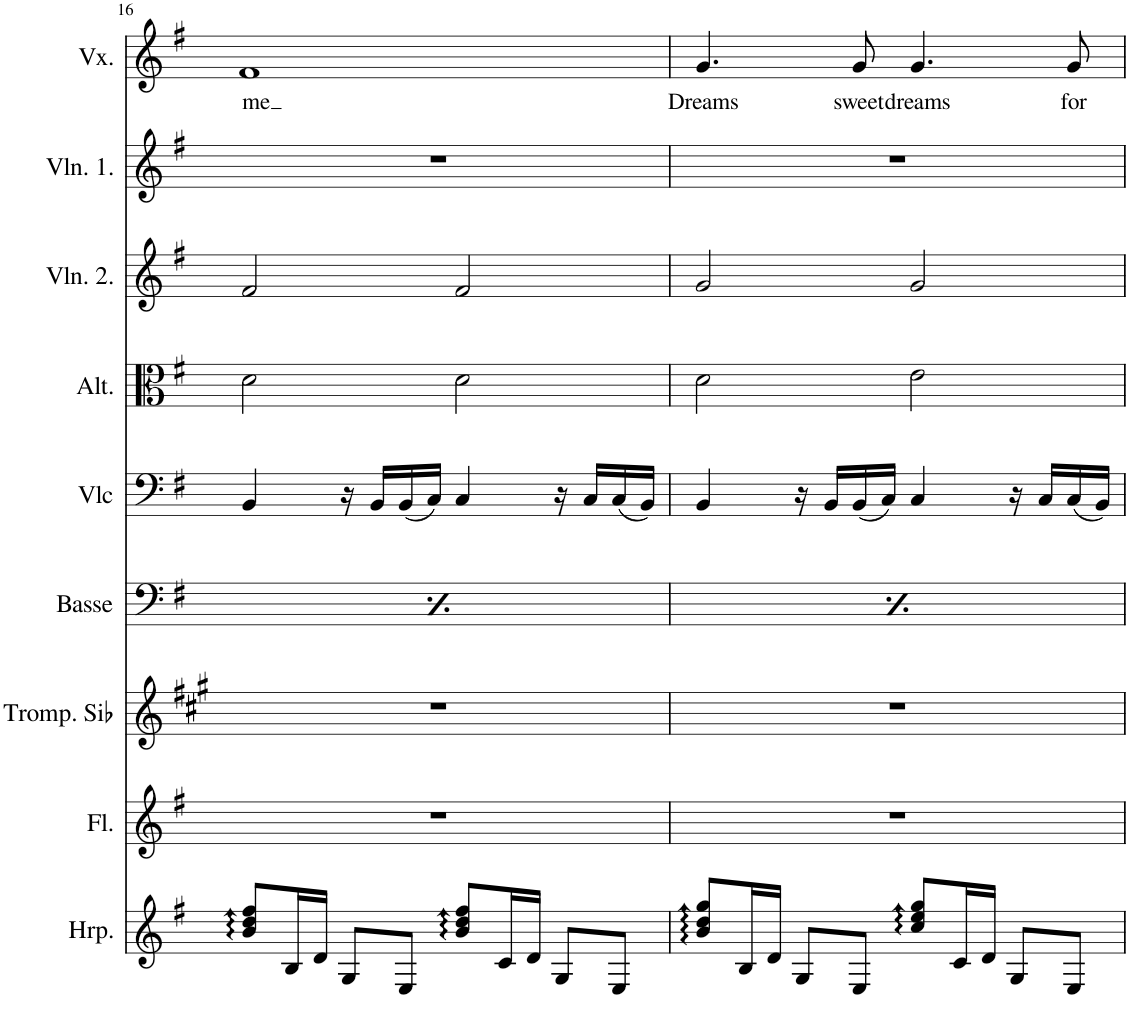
**kern	**kern	**kern	**kern	**kern	**kern	**kern	**kern	**kern	**text
*part9	*part8	*part7	*part6	*part5	*part4	*part3	*part2	*part1	*part1
*staff9	*staff8	*staff7	*staff6	*staff5	*staff4	*staff3	*staff2	*staff1	*staff1
*I"Harpe	*I"Flûte	*I"Trompette en Sib	*I"Basse	*I"Violoncelle	*I"Alto	*I"Violon 2	*I"Violon 1	*I"Voix	*
*I'Hrp.	*I'Fl.	*I'Tromp. Sib	*I'Basse	*I'Vlc	*I'Alt.	*I'Vln. 2.	*I'Vln. 1.	*I'Vx.	*
!!LO:PB:g=z
*clefG2	*clefG2	*clefG2	*clefF4	*clefF4	*clefC3	*clefG2	*clefG2	*clefG2	*
*	*	*Trd1c2	*Trd7c12	*	*	*	*	*	*
*k[f#]	*k[f#]	*k[f#c#g#]	*k[f#]	*k[f#]	*k[f#]	*k[f#]	*k[f#]	*k[f#]	*
*M4/4	*M4/4	*M4/4	*M4/4	*M4/4	*M4/4	*M4/4	*M4/4	*M4/4	*
*met(c)	*met(c)	*met(c)	*met(c)	*met(c)	*met(c)	*met(c)	*met(c)	*met(c)	*
=16	=16	=16	=16	=16	=16	=16	=16	=16	=16
!	!	!	!	!	!	!	!	!	!LO:LY:b
8b/ 8dd/ 8ff#/L	1r	1r	4G\	4BB/	2d\	2f#/	1r	1f#	me
16B/L	.	.	.	.	.	.	.	.	.
16d/JJ	.	.	.	.	.	.	.	.	.
8G/L	.	.	4G\	16r	.	.	.	.	.
.	.	.	.	16BB/LL	.	.	.	.	.
8E/J	.	.	.	(16BB/	.	.	.	.	.
.	.	.	.	16C/JJ)	.	.	.	.	.
8b/ 8dd/ 8ff#/L	.	.	4G\	4C/	2d\	2f#/	.	.	.
16c/L	.	.	.	.	.	.	.	.	.
16d/JJ	.	.	.	.	.	.	.	.	.
8G/L	.	.	4G\	16r	.	.	.	.	.
.	.	.	.	16C/LL	.	.	.	.	.
8E/J	.	.	.	(16C/	.	.	.	.	.
.	.	.	.	16BB/JJ)	.	.	.	.	.
=17	=17	=17	=17	=17	=17	=17	=17	=17	=17
!	!	!	!	!	!	!	!	!	!LO:LY:b
8b/ 8dd/ 8gg/L	1r	1r	4G\	4BB/	2d\	2g/	1r	4.g/	Dreams
16B/L	.	.	.	.	.	.	.	.	.
16d/JJ	.	.	.	.	.	.	.	.	.
8G/L	.	.	4G\	16r	.	.	.	.	.
.	.	.	.	16BB/LL	.	.	.	.	.
!	!	!	!	!	!	!	!	!	!LO:LY:b
8E/J	.	.	.	(16BB/	.	.	.	8g/	sweet
.	.	.	.	16C/JJ)	.	.	.	.	.
!	!	!	!	!	!	!	!	!	!LO:LY:b
8cc/ 8ee/ 8gg/L	.	.	4G\	4C/	2e\	2g/	.	4.g/	dreams
16c/L	.	.	.	.	.	.	.	.	.
16d/JJ	.	.	.	.	.	.	.	.	.
8G/L	.	.	4G\	16r	.	.	.	.	.
.	.	.	.	16C/LL	.	.	.	.	.
!	!	!	!	!	!	!	!	!	!LO:LY:b
8E/J	.	.	.	(16C/	.	.	.	8g/	for
.	.	.	.	16BB/JJ)	.	.	.	.	.
=	=	=	=	=	=	=	=	=	=
*-	*-	*-	*-	*-	*-	*-	*-	*-	*-
